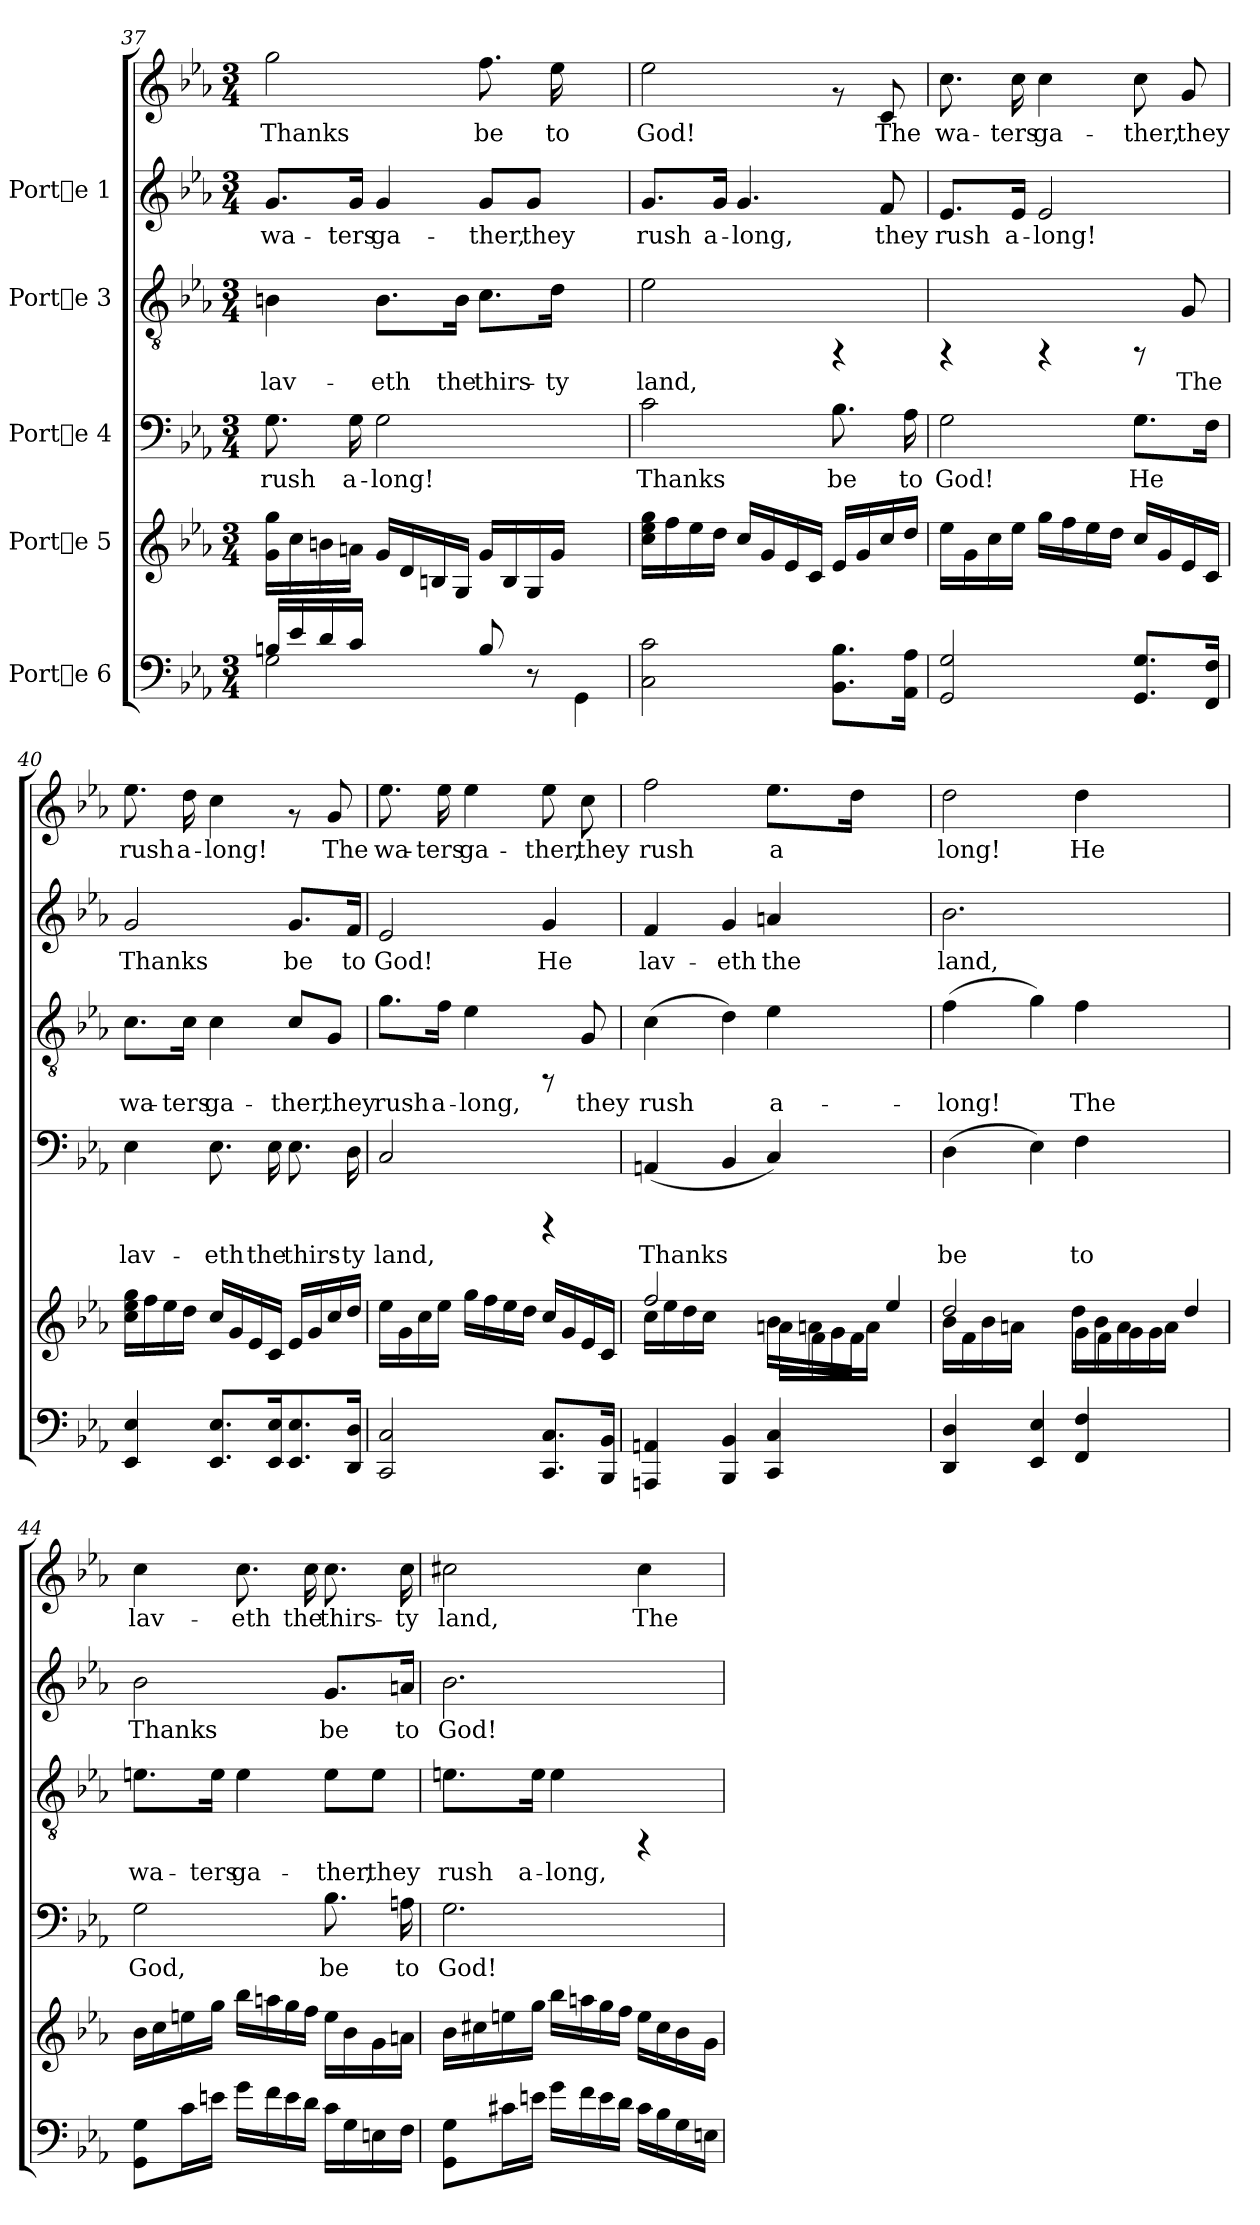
**kern	**kern	**kern	**text	**kern	**text	**kern	**text	**kern	**text
*part5	*part4	*part3	*part3	*part2	*part2	*part1	*part1	*part1	*part1
*staff6	*staff5	*staff4	*staff4	*staff3	*staff3	*staff2	*staff2	*staff1	*staff1
*I"Porte 6	*I"Porte 5	*I"Porte 4	*	*I"Porte 3	*	*I"Porte 1	*	*	*
*clefF4	*clefG2	*clefF4	*	*clefGv2	*	*clefG2	*	*clefG2	*
*k[b-e-a-]	*k[b-e-a-]	*k[b-e-a-]	*	*k[b-e-a-]	*	*k[b-e-a-]	*	*k[b-e-a-]	*
*E-:	*E-:	*E-:	*	*E-:	*	*E-:	*	*E-:	*
*M3/4	*M3/4	*M3/4	*	*M3/4	*	*M3/4	*	*M3/4	*
=37	=37	=37	=37	=37	=37	=37	=37	=37	=37
*^	*	*	*	*	*	*	*	*	*
!	!	!	!	!LO:LY:b	!	!LO:LY:b	!	!LO:LY:b	!	!LO:LY:b
2G\	16Bn/L	16gg\ 16g\L	8.G\	rush	4Bn\	lav-	8.g/L	wa-	2gg\	Thanks
.	16e-/	16cc\	.	.	.	.	.	.	.	.
.	16d/	16bn\	.	.	.	.	.	.	.	.
!	!	!	!	!LO:LY:b	!	!	!	!LO:LY:b	!	!
.	16c/J	16an\J	16G\	a-	.	.	16g/Jk	-ters	.	.
!	!	!	!	!LO:LY:b	!	!LO:LY:b	!	!LO:LY:b	!	!
.	2.ryy	16g/L	2G\	-long!	8.B\L	-eth	4g/	ga-	.	.
.	.	16d/	.	.	.	.	.	.	.	.
.	.	16Bn/	.	.	.	.	.	.	.	.
!	!	!	!	!	!	!LO:LY:b	!	!	!	!
.	.	16G/J	.	.	16B\Jk	the	.	.	.	.
!	!	!	!	!	!	!LO:LY:b	!	!LO:LY:b	!	!LO:LY:b
8B/	.	16g/L	.	.	8.c\L	thirs-	8g/L	-ther,	8.ff\	be
.	.	16B/	.	.	.	.	.	.	.	.
!	!	!	!	!	!	!	!	!LO:LY:b	!	!
8r	.	16G/	.	.	.	.	8g/J	they	.	.
!	!	!	!	!	!	!LO:LY:b	!	!	!	!LO:LY:b
.	.	16g/J	.	.	16d\Jk	-ty	.	.	16ee-\	to
4GG\	.	4ryy	4ryy	.	4ryy	.	4ryy	.	4ryy	.
*v	*v	*	*	*	*	*	*	*	*	*
=38	=38	=38	=38	=38	=38	=38	=38	=38	=38
!	!	!	!LO:LY:b	!	!LO:LY:b	!	!LO:LY:b	!	!LO:LY:b
2c\ 2C\	16gg\ 16ee-\ 16cc\L	2c\	Thanks	2e-\	land,	8.g/L	rush	2ee-\	God!
.	16ff\	.	.	.	.	.	.	.	.
.	16ee-\	.	.	.	.	.	.	.	.
!	!	!	!	!	!	!	!LO:LY:b	!	!
.	16dd\J	.	.	.	.	16g/Jk	a-	.	.
!	!	!	!	!	!	!	!LO:LY:b	!	!
.	16cc/L	.	.	.	.	4.g/	-long,	.	.
.	16g/	.	.	.	.	.	.	.	.
.	16e-/	.	.	.	.	.	.	.	.
.	16c/J	.	.	.	.	.	.	.	.
!	!	!	!LO:LY:b	!	!	!	!	!	!
8.B-\ 8.BB-\L	16e-/L	8.B-\	be	4rFF	.	.	.	8rf	.
.	16g/	.	.	.	.	.	.	.	.
!	!	!	!	!	!	!	!LO:LY:b	!	!LO:LY:b
.	16cc/	.	.	.	.	8f/	they	8c/	The
!	!	!	!LO:LY:b	!	!	!	!	!	!
16A-\ 16AA-\J	16dd/J	16A-\	to	.	.	.	.	.	.
=39	=39	=39	=39	=39	=39	=39	=39	=39	=39
!	!	!	!LO:LY:b	!	!	!	!LO:LY:b	!	!LO:LY:b
2G/ 2GG/	16ee-\L	2G\	God!	4rFF	.	8.e-/L	rush	8.cc\	wa-
.	16g\	.	.	.	.	.	.	.	.
.	16cc\	.	.	.	.	.	.	.	.
!	!	!	!	!	!	!	!LO:LY:b	!	!LO:LY:b
.	16ee-\J	.	.	.	.	16e-/Jk	a-	16cc\	-ters
!	!	!	!	!	!	!	!LO:LY:b	!	!LO:LY:b
.	16gg\L	.	.	4rFF	.	2e-/	-long!	4cc\	ga-
.	16ff\	.	.	.	.	.	.	.	.
.	16ee-\	.	.	.	.	.	.	.	.
.	16dd\J	.	.	.	.	.	.	.	.
!	!	!	!LO:LY:b	!	!	!	!	!	!LO:LY:b
8.G/ 8.GG/L	16cc/L	8.G\L	He	8rFF	.	.	.	8cc\	-ther,
.	16g/	.	.	.	.	.	.	.	.
!	!	!	!	!	!LO:LY:b	!	!	!	!LO:LY:b
.	16e-/	.	.	8G/	The	.	.	8g/	they
!	!	!	!LO:LY:b	!	!	!	!	!	!
16F/ 16FF/J	16c/J	16F\J	.	.	.	.	.	.	.
!!LO:PB:g=z
=40	=40	=40	=40	=40	=40	=40	=40	=40	=40
!	!	!	!LO:LY:b	!	!LO:LY:b	!	!LO:LY:b	!	!LO:LY:b
4E-/ 4EE-/	16gg\ 16ee-\ 16cc\L	4E-\	lav-	8.c\L	wa-	2g/	Thanks	8.ee-\	rush
.	16ff\	.	.	.	.	.	.	.	.
.	16ee-\	.	.	.	.	.	.	.	.
!	!	!	!	!	!LO:LY:b	!	!	!	!LO:LY:b
.	16dd\J	.	.	16c\Jk	-ters	.	.	16dd\	a-
!	!	!	!LO:LY:b	!	!LO:LY:b	!	!	!	!LO:LY:b
8.E-/ 8.EE-/L	16cc/L	8.E-\	-eth	4c\	ga-	.	.	4cc\	-long!
.	16g/	.	.	.	.	.	.	.	.
.	16e-/	.	.	.	.	.	.	.	.
!	!	!	!LO:LY:b	!	!	!	!	!	!
16E-/ 16EE-/	16c/J	16E-\	the	.	.	.	.	.	.
!	!	!	!LO:LY:b	!	!LO:LY:b	!	!LO:LY:b	!	!
8.E-/ 8.EE-/	16e-/L	8.E-\	thirs-	8c/L	-ther,	8.g/L	be	8rf	.
.	16g/	.	.	.	.	.	.	.	.
!	!	!	!	!	!LO:LY:b	!	!	!	!LO:LY:b
.	16cc/	.	.	8G/J	they	.	.	8g/	The
!	!	!	!LO:LY:b	!	!	!	!LO:LY:b	!	!
16D/ 16DD/J	16dd/J	16D\	-ty	.	.	16f/Jk	to	.	.
=41	=41	=41	=41	=41	=41	=41	=41	=41	=41
!	!	!	!LO:LY:b	!	!LO:LY:b	!	!LO:LY:b	!	!LO:LY:b
2C/ 2CC/	16ee-\L	2C/	land,	8.g\L	rush	2e-/	God!	8.ee-\	wa-
.	16g\	.	.	.	.	.	.	.	.
.	16cc\	.	.	.	.	.	.	.	.
!	!	!	!	!	!LO:LY:b	!	!	!	!LO:LY:b
.	16ee-\J	.	.	16f\Jk	a-	.	.	16ee-\	-ters
!	!	!	!	!	!LO:LY:b	!	!	!	!LO:LY:b
.	16gg\L	.	.	4e-\	-long,	.	.	4ee-\	ga-
.	16ff\	.	.	.	.	.	.	.	.
.	16ee-\	.	.	.	.	.	.	.	.
.	16dd\J	.	.	.	.	.	.	.	.
!	!	!	!	!	!	!	!LO:LY:b	!	!LO:LY:b
8.C/ 8.CC/L	16cc/L	4rCCC	.	8rFF	.	4g/	He	8ee-\	-ther,
.	16g/	.	.	.	.	.	.	.	.
!	!	!	!	!	!LO:LY:b	!	!	!	!LO:LY:b
.	16e-/	.	.	8G/	they	.	.	8cc\	they
16BB-/ 16BBB-/J	16c/J	.	.	.	.	.	.	.	.
=42	=42	=42	=42	=42	=42	=42	=42	=42	=42
*	*^	*	*	*	*	*	*	*	*
!	!	!	!	!LO:LY:b	!	!LO:LY:b	!	!LO:LY:b	!	!LO:LY:b
4AAn/ 4AAAn/	2ff/	16cc\L	(>4AAn/	Thanks	(>4c\	rush	4f/	-lav-	2ff\	rush
.	.	16ee-\	.	.	.	.	.	.	.	.
.	.	16dd\	.	.	.	.	.	.	.	.
.	.	16cc\J	.	.	.	.	.	.	.	.
!	!	!	!	!LO:LY:b	!	!LO:LY:b	!	!LO:LY:b	!	!
4BB-/ 4BBB-/	.	4ryy	4BB-/	.	4d\)	.	4g/	-eth	.	.
!	!	!	!	!LO:LY:b	!	!LO:LY:b	!	!LO:LY:b	!	!LO:LY:b
4C/ 4CC/	16b-\L	16a\L	4C/)	.	4e-\	a-	4an/	the	8.ee-\L	a-
.	16an\	16f\	.	.	.	.	.	.	.	.
.	16g\	16g\	.	.	.	.	.	.	.	.
!	!	!	!	!	!	!	!	!	!	!LO:LY:b
.	16f\J	16a\J	.	.	.	.	.	.	16dd\J	--
4ryy	4ee-/	4ryy	4ryy	.	4ryy	.	4ryy	.	4ryy	.
=43	=43	=43	=43	=43	=43	=43	=43	=43	=43	=43
!	!	!	!	!LO:LY:b	!	!LO:LY:b	!	!LO:LY:b	!	!LO:LY:b
4D/ 4DD/	2dd/	16b-\L	(>4D\	be	(>4f\	-long!	2.b-\	land,	2dd\	long!
.	.	16f\	.	.	.	.	.	.	.	.
.	.	16b-\	.	.	.	.	.	.	.	.
.	.	16an\J	.	.	.	.	.	.	.	.
!	!	!	!	!LO:LY:b	!	!LO:LY:b	!	!	!	!
4E-/ 4EE-/	.	4ryy	4E-\)	.	4g\)	.	.	.	.	.
!	!	!	!	!LO:LY:b	!	!LO:LY:b	!	!	!	!LO:LY:b
4F/ 4FF/	16g\L	16dd\L	4F\	to	4f\	The	.	.	4dd\	He
.	16b-\	16f\	.	.	.	.	.	.	.	.
.	16a\	16g\	.	.	.	.	.	.	.	.
.	16g\J	16a\J	.	.	.	.	.	.	.	.
4ryy	4dd/	4ryy	4ryy	.	4ryy	.	4ryy	.	4ryy	.
!!LO:LB:g=z
=44	=44	=44	=44	=44	=44	=44	=44	=44	=44	=44
!	!	!	!	!LO:LY:b	!	!LO:LY:b	!	!LO:LY:b	!	!LO:LY:b
*	*v	*v	*	*	*	*	*	*	*	*
8G\ 8GG\L	16b-\L	2G\	God,	8.en\L	wa-	2b-\	Thanks	4cc\	lav-
.	16cc\	.	.	.	.	.	.	.	.
16c\	16een\	.	.	.	.	.	.	.	.
!	!	!	!	!	!LO:LY:b	!	!	!	!
16en\J	16gg\J	.	.	16e\Jk	-ters	.	.	.	.
!	!	!	!	!	!LO:LY:b	!	!	!	!LO:LY:b
16g\L	16bb-\L	.	.	4e\	ga-	.	.	8.cc\	-eth
16f\	16aan\	.	.	.	.	.	.	.	.
16e\	16gg\	.	.	.	.	.	.	.	.
!	!	!	!	!	!	!	!	!	!LO:LY:b
16d\J	16ff\J	.	.	.	.	.	.	16cc\	the
!	!	!	!LO:LY:b	!	!LO:LY:b	!	!LO:LY:b	!	!LO:LY:b
16c\L	16ee\L	8.B-\	be	8e\L	-ther,	8.g/L	be	8.cc\	thirs-
16G\	16b-\	.	.	.	.	.	.	.	.
!	!	!	!	!	!LO:LY:b	!	!	!	!
16En\	16g\	.	.	8e\J	they	.	.	.	.
!	!	!	!LO:LY:b	!	!	!	!LO:LY:b	!	!LO:LY:b
16F\J	16an\J	16An\	to	.	.	16an/Jk	to	16cc\	-ty
=45	=45	=45	=45	=45	=45	=45	=45	=45	=45
!	!	!	!LO:LY:b	!	!LO:LY:b	!	!LO:LY:b	!	!LO:LY:b
8G\ 8GG\L	16b-\L	2.G\	God!	8.en\L	rush	2.b-\	God!	2cc#X\	land,
.	16cc#X\	.	.	.	.	.	.	.	.
16c#X\	16een\	.	.	.	.	.	.	.	.
!	!	!	!	!	!LO:LY:b	!	!	!	!
16en\J	16gg\J	.	.	16e\Jk	a-	.	.	.	.
!	!	!	!	!	!LO:LY:b	!	!	!	!
16g\L	16bb-\L	.	.	4e\	-long,	.	.	.	.
16f\	16aan\	.	.	.	.	.	.	.	.
16e\	16gg\	.	.	.	.	.	.	.	.
16d\J	16ff\J	.	.	.	.	.	.	.	.
!	!	!	!	!	!	!	!	!	!LO:LY:b
16c#\L	16ee\L	.	.	4rFF	.	.	.	4cc#\	The
16B-\	16cc#\	.	.	.	.	.	.	.	.
16G\	16b-\	.	.	.	.	.	.	.	.
16En\J	16g\J	.	.	.	.	.	.	.	.
=	=	=	=	=	=	=	=	=	=
*-	*-	*-	*-	*-	*-	*-	*-	*-	*-
